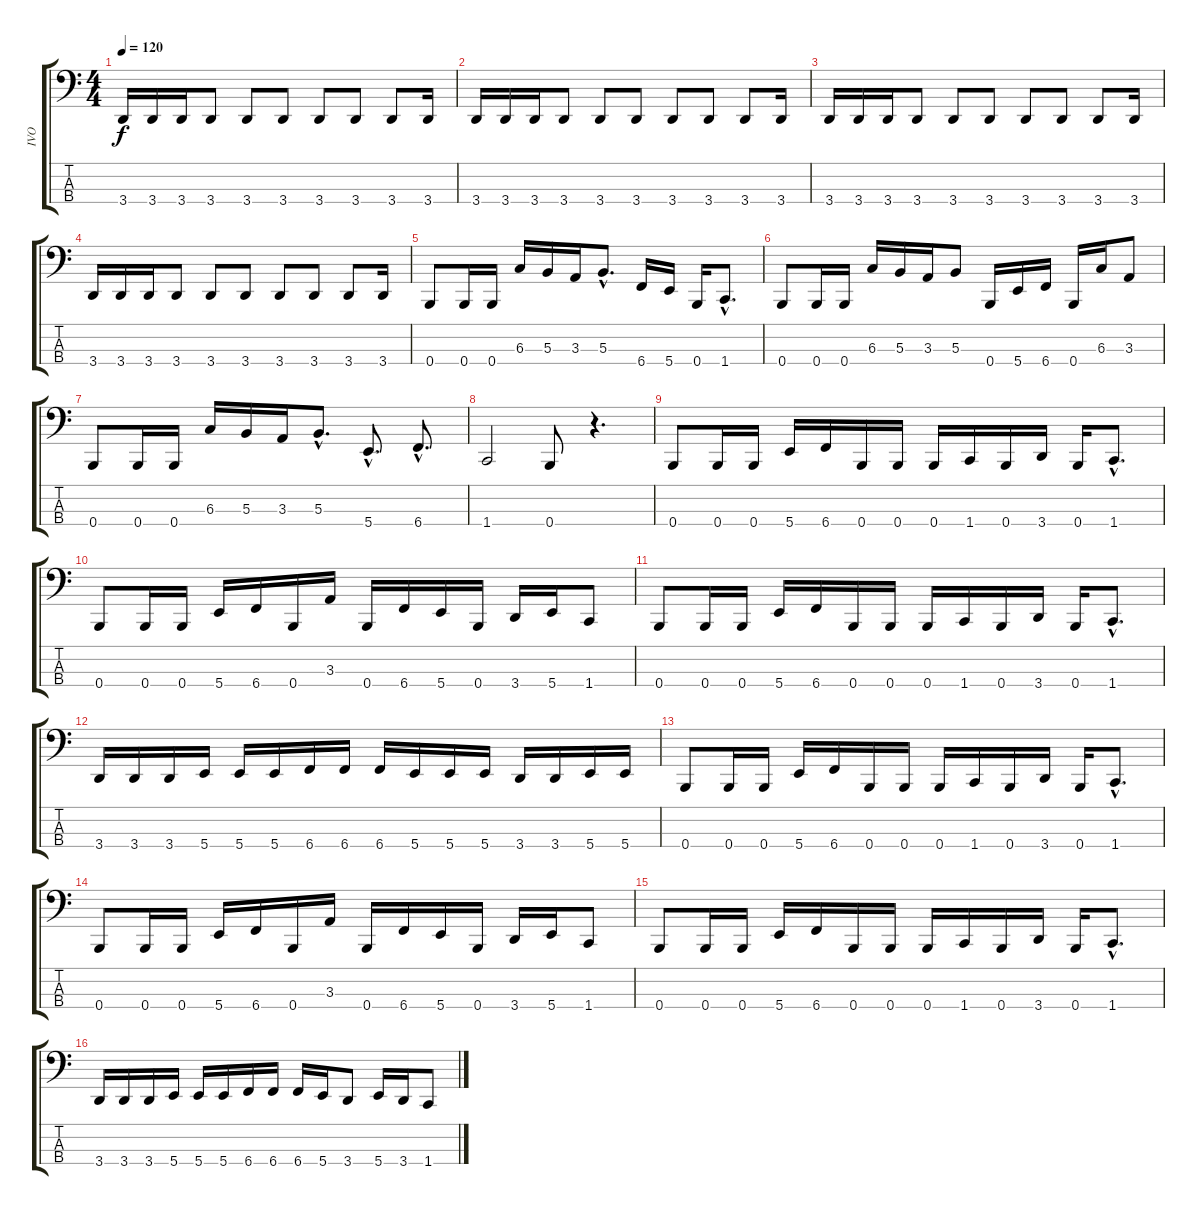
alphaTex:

\track ("IVO" "IVO") {instrument electricbasspick}
\staff {score tabs}
\tuning (E2 B1 Gb1 B0) {hide}
\ts (4 4)
\tempo 120
\clef f4
\ks c
3.4.16{dy f} 3.4.16 3.4.16 3.4.8 3.4.8 3.4.8 3.4.8 3.4.8 3.4.8 3.4.16 |
3.4.16 3.4.16 3.4.16 3.4.8 3.4.8 3.4.8 3.4.8 3.4.8 3.4.8 3.4.16 |
3.4.16 3.4.16 3.4.16 3.4.8 3.4.8 3.4.8 3.4.8 3.4.8 3.4.8 3.4.16 |
3.4.16 3.4.16 3.4.16 3.4.8 3.4.8 3.4.8 3.4.8 3.4.8 3.4.8 3.4.16 |
0.4.8 0.4.16 0.4.16 6.3.16 5.3.16 3.3.16 5.3{hac}.8{d} 6.4.16 5.4.16 0.4.16 1.4{hac}.8{d} |
0.4.8 0.4.16 0.4.16 6.3.16 5.3.16 3.3.16 5.3.8 0.4.16 5.4.16 6.4.16 0.4.16 6.3.16 3.3.8 |
0.4.8 0.4.16 0.4.16 6.3.16 5.3.16 3.3.16 5.3{hac}.8{d} 5.4{hac}.8{d} 6.4{hac}.8{d} |
1.4.2 0.4.8 r.4{d} |
0.4.8 0.4.16 0.4.16 5.4.16 6.4.16 0.4.16 0.4.16 0.4.16 1.4.16 0.4.16 3.4.16 0.4.16 1.4{hac}.8{d} |
0.4.8 0.4.16 0.4.16 5.4.16 6.4.16 0.4.16 3.3.16 0.4.16 6.4.16 5.4.16 0.4.16 3.4.16 5.4.16 1.4.8 |
0.4.8 0.4.16 0.4.16 5.4.16 6.4.16 0.4.16 0.4.16 0.4.16 1.4.16 0.4.16 3.4.16 0.4.16 1.4{hac}.8{d} |
3.4.16 3.4.16 3.4.16 5.4.16 5.4.16 5.4.16 6.4.16 6.4.16 6.4.16 5.4.16 5.4.16 5.4.16 3.4.16 3.4.16 5.4.16 5.4.16 |
0.4.8 0.4.16 0.4.16 5.4.16 6.4.16 0.4.16 0.4.16 0.4.16 1.4.16 0.4.16 3.4.16 0.4.16 1.4{hac}.8{d} |
0.4.8 0.4.16 0.4.16 5.4.16 6.4.16 0.4.16 3.3.16 0.4.16 6.4.16 5.4.16 0.4.16 3.4.16 5.4.16 1.4.8 |
0.4.8 0.4.16 0.4.16 5.4.16 6.4.16 0.4.16 0.4.16 0.4.16 1.4.16 0.4.16 3.4.16 0.4.16 1.4{hac}.8{d} |
3.4.16 3.4.16 3.4.16 5.4.16 5.4.16 5.4.16 6.4.16 6.4.16 6.4.16 5.4.16 3.4.8 5.4.16 3.4.16 1.4.8
